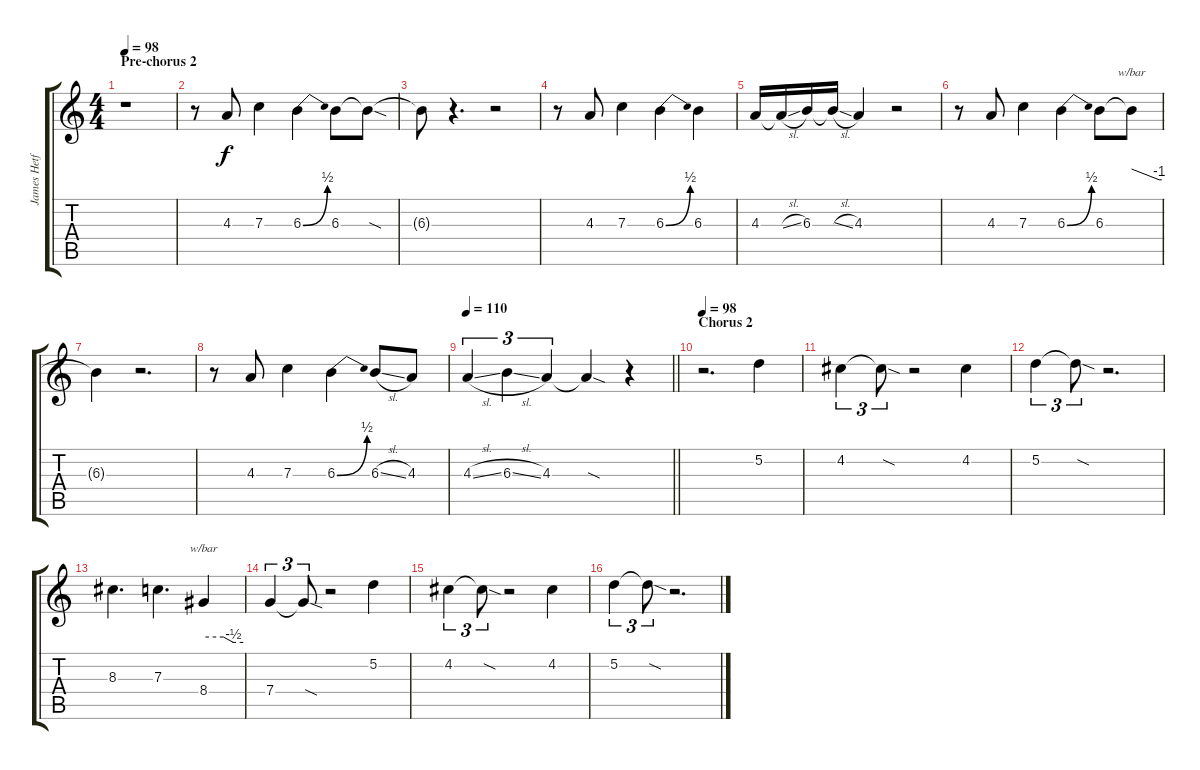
\track ("James Hetfield (Supp. Vox)" "James Hetf") {instrument overdrivenguitar}
\staff {score tabs}
\tuning (D4 A3 F3 C3 G2 D2) {hide}
\ts (4 4)
\section ("" "Pre-chorus 2")
\tempo 98
\clef g2
\ks c
r.1{dy f} |
r.8{volume 12} 4.3.8 7.3.4 6.3{be (bend 0 0 60 2)}.4 6.3.8 6.3{sod t}.8 |
6.3{t}.8 r.4{d} r.2 |
r.8 4.3.8 7.3.4 6.3{be (bend 0 0 60 2)}.4 6.3.4 |
4.3.16 4.3{sl t}.16 6.3.16 6.3{sl t}.16 4.3.4 r.2 |
r.8 4.3.8 7.3.4 6.3{be (bend 0 0 60 2)}.4 6.3.8 6.3{t}.8{tbe (custom default 0 0 55 -4 60 -4)} |
6.3{t}.4 r.2{d} |
r.8 4.3.8 7.3.4 6.3{be (bend 0 0 60 2)}.4 6.3{sl}.8 4.3.8 |
\tempo 110
\barLineRight lightlight
4.3{sl}.4{tu (3 2)} 6.3{sl}.4{tu (3 2)} 4.3.4{tu (3 2)} 4.3{sod t}.4 r.4 |
\section ("" "Chorus 2")
\tempo 98
r.2{d} 5.2.4 |
4.2.4{tu (3 2)} 4.2{sod t}.8{tu (3 2)} r.2 4.2.4 |
5.2.4{tu (3 2)} 5.2{sod t}.8{tu (3 2)} r.2{d} |
8.3.4{d} 7.3.4{d} 8.4.4{tbe (custom default 0 0 30 0 45 -2 60 -2)} |
7.4.4{tu (3 2)} 7.4{sod t}.8{tu (3 2)} r.2 5.2.4 |
4.2.4{tu (3 2)} 4.2{sod t}.8{tu (3 2)} r.2 4.2.4 |
5.2.4{tu (3 2)} 5.2{sod t}.8{tu (3 2)} r.2{d}
